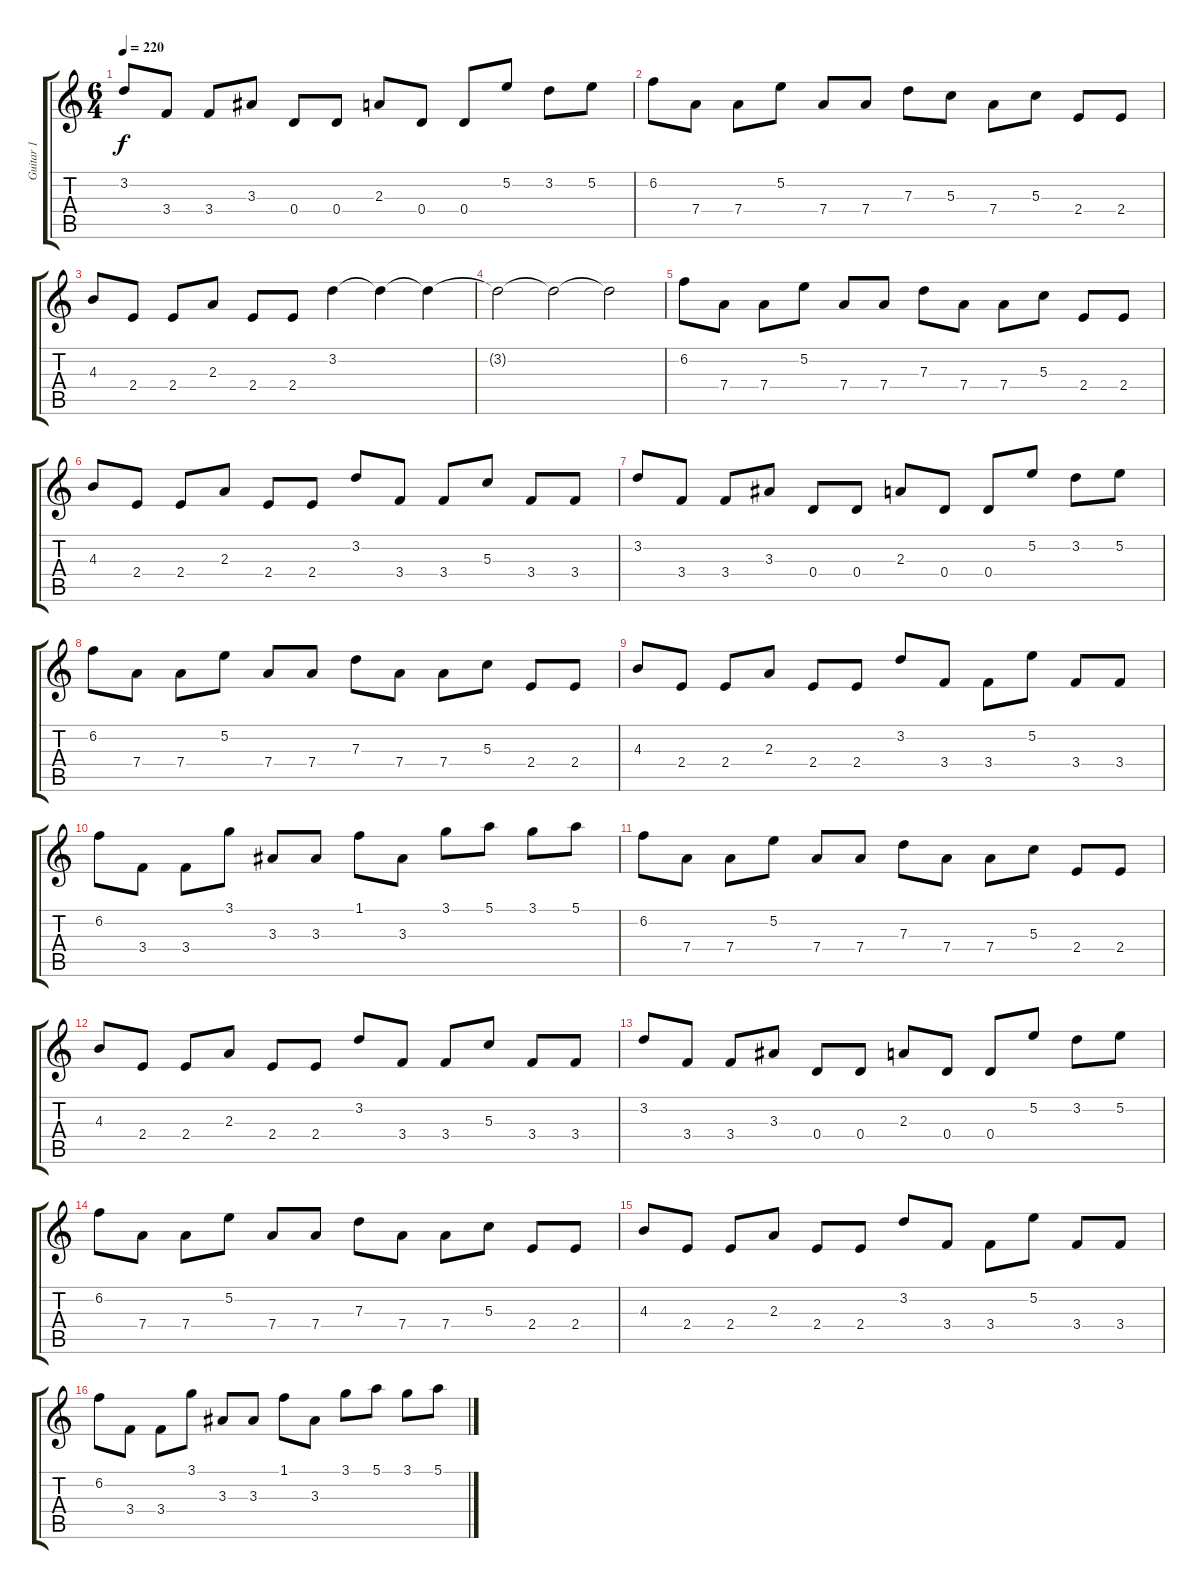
\track ("Guitar 1" "Guitar 1") {instrument distortionguitar}
\staff {score tabs}
\tuning (E4 B3 G3 D3 A2 E2) {hide}
\ts (6 4)
\tempo 220
\clef g2
\ks c
3.2.8{dy f} 3.4.8 3.4.8 3.3.8 0.4.8 0.4.8 2.3.8 0.4.8 0.4.8 5.2.8 3.2.8 5.2.8 |
6.2.8 7.4.8 7.4.8 5.2.8 7.4.8 7.4.8 7.3.8 5.3.8 7.4.8 5.3.8 2.4.8 2.4.8 |
4.3.8 2.4.8 2.4.8 2.3.8 2.4.8 2.4.8 3.2.4 3.2{t}.4 3.2{t}.4 |
3.2{t}.2 3.2{t}.2 3.2{t}.2 |
6.2.8 7.4.8 7.4.8 5.2.8 7.4.8 7.4.8 7.3.8 7.4.8 7.4.8 5.3.8 2.4.8 2.4.8 |
4.3.8 2.4.8 2.4.8 2.3.8 2.4.8 2.4.8 3.2.8 3.4.8 3.4.8 5.3.8 3.4.8 3.4.8 |
3.2.8 3.4.8 3.4.8 3.3.8 0.4.8 0.4.8 2.3.8 0.4.8 0.4.8 5.2.8 3.2.8 5.2.8 |
6.2.8 7.4.8 7.4.8 5.2.8 7.4.8 7.4.8 7.3.8 7.4.8 7.4.8 5.3.8 2.4.8 2.4.8 |
4.3.8 2.4.8 2.4.8 2.3.8 2.4.8 2.4.8 3.2.8 3.4.8 3.4.8 5.2.8 3.4.8 3.4.8 |
6.2.8 3.4.8 3.4.8 3.1.8 3.3.8 3.3.8 1.1.8 3.3.8 3.1.8 5.1.8 3.1.8 5.1.8 |
6.2.8 7.4.8 7.4.8 5.2.8 7.4.8 7.4.8 7.3.8 7.4.8 7.4.8 5.3.8 2.4.8 2.4.8 |
4.3.8 2.4.8 2.4.8 2.3.8 2.4.8 2.4.8 3.2.8 3.4.8 3.4.8 5.3.8 3.4.8 3.4.8 |
3.2.8 3.4.8 3.4.8 3.3.8 0.4.8 0.4.8 2.3.8 0.4.8 0.4.8 5.2.8 3.2.8 5.2.8 |
6.2.8 7.4.8 7.4.8 5.2.8 7.4.8 7.4.8 7.3.8 7.4.8 7.4.8 5.3.8 2.4.8 2.4.8 |
4.3.8 2.4.8 2.4.8 2.3.8 2.4.8 2.4.8 3.2.8 3.4.8 3.4.8 5.2.8 3.4.8 3.4.8 |
6.2.8 3.4.8 3.4.8 3.1.8 3.3.8 3.3.8 1.1.8 3.3.8 3.1.8 5.1.8 3.1.8 5.1.8
